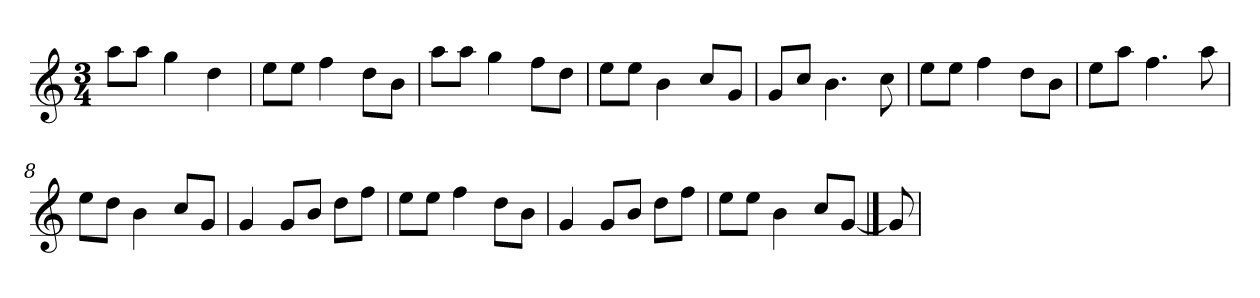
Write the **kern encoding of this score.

**kern
*part1
*staff1
*clefG2
*k[]
*C:
*M3/4
=
8aa\L
8aa\J
4gg
4dd
=2
8ee\L
8ee\J
4ff
8dd\L
8b\J
=3
8aa\L
8aa\J
4gg
8ff\L
8dd\J
=4
8ee\L
8ee\J
4b
8cc/L
8g/J
=5y
8g/L
8cc/J
4.b
8cc
=6
8ee\L
8ee\J
4ff
8dd\L
8b\J
=7
8ee\L
8aa\J
4.ff
8aa
=8
8ee\L
8dd\J
4b
8cc/L
8g/J
=9y
4g
8g/L
8b/J
8dd\L
8ff\J
=10
8ee\L
8ee\J
4ff
8dd\L
8b\J
=11
4g
8g/L
8b/J
8dd\L
8ff\J
=12
8ee\L
8ee\J
4b
8cc/L
[8g/J
==13
8g]
=
*-
